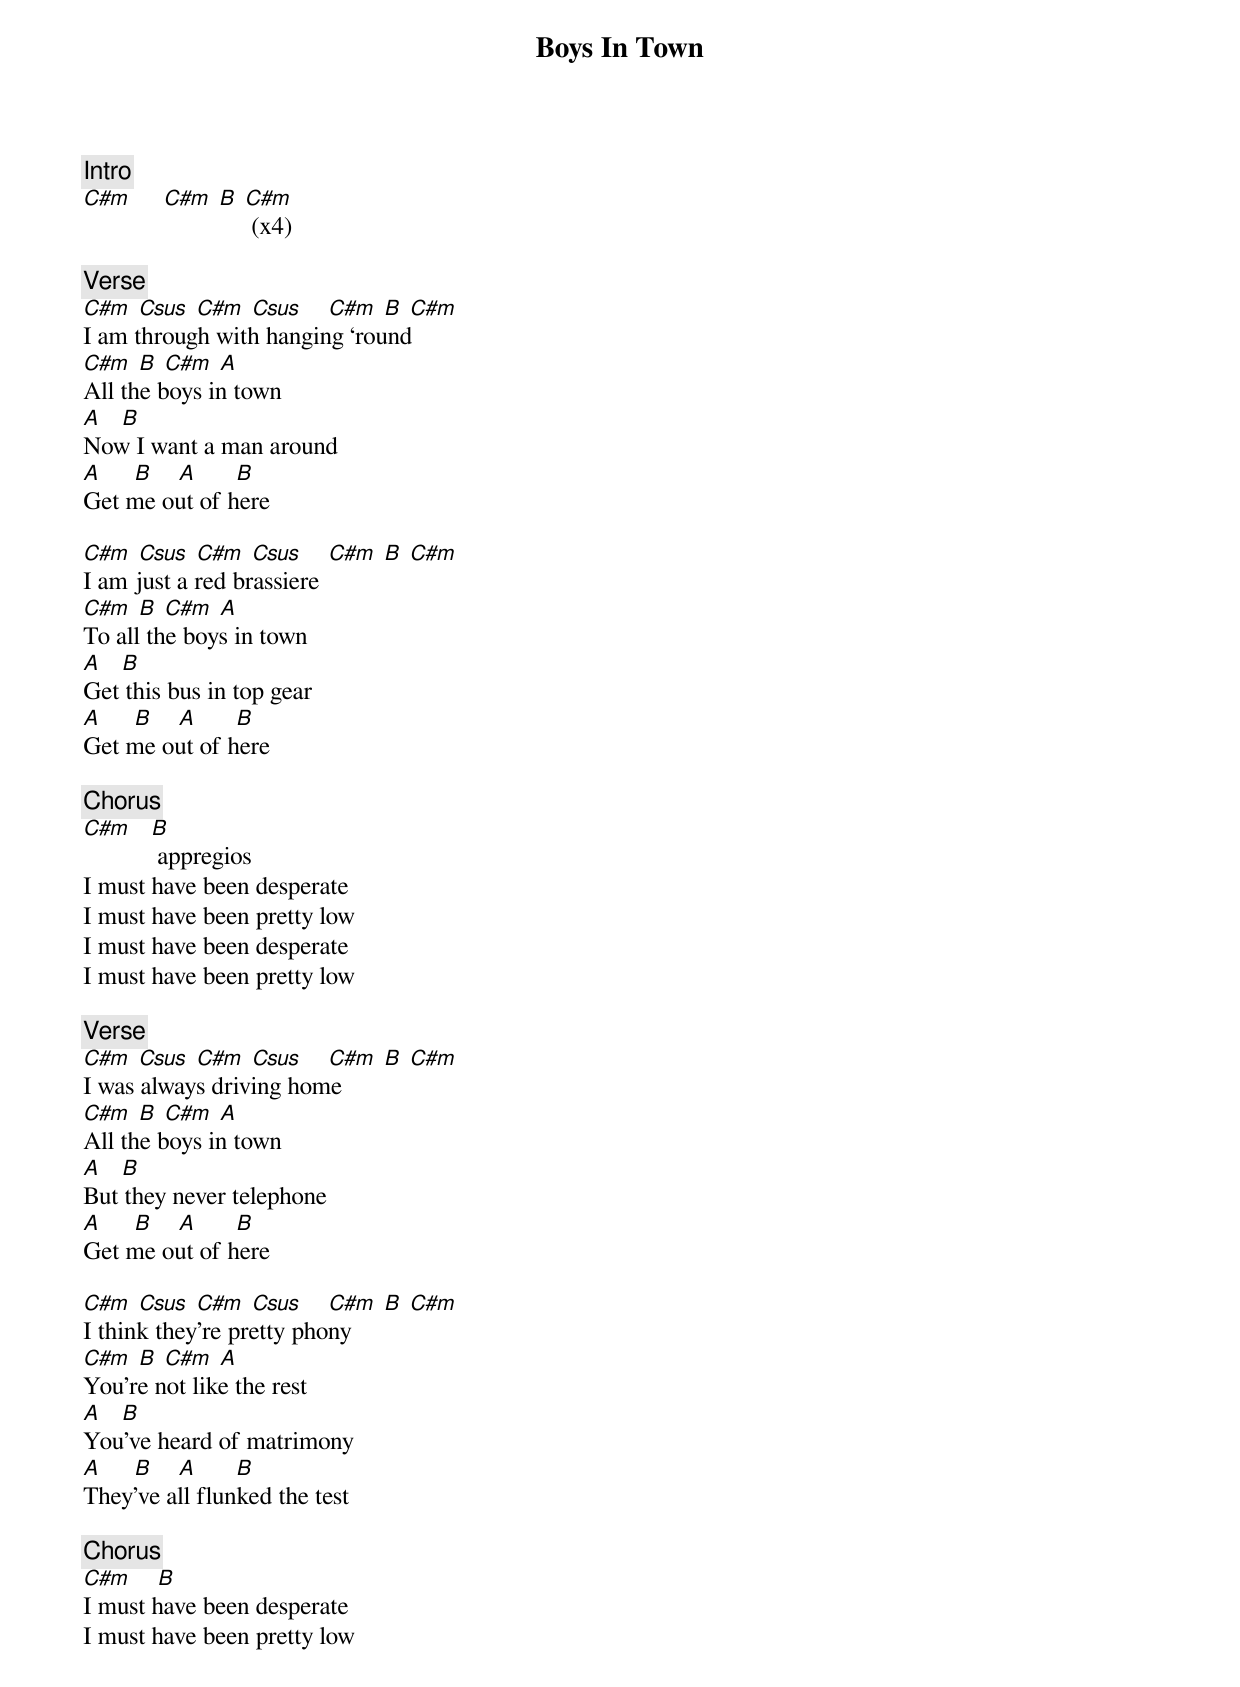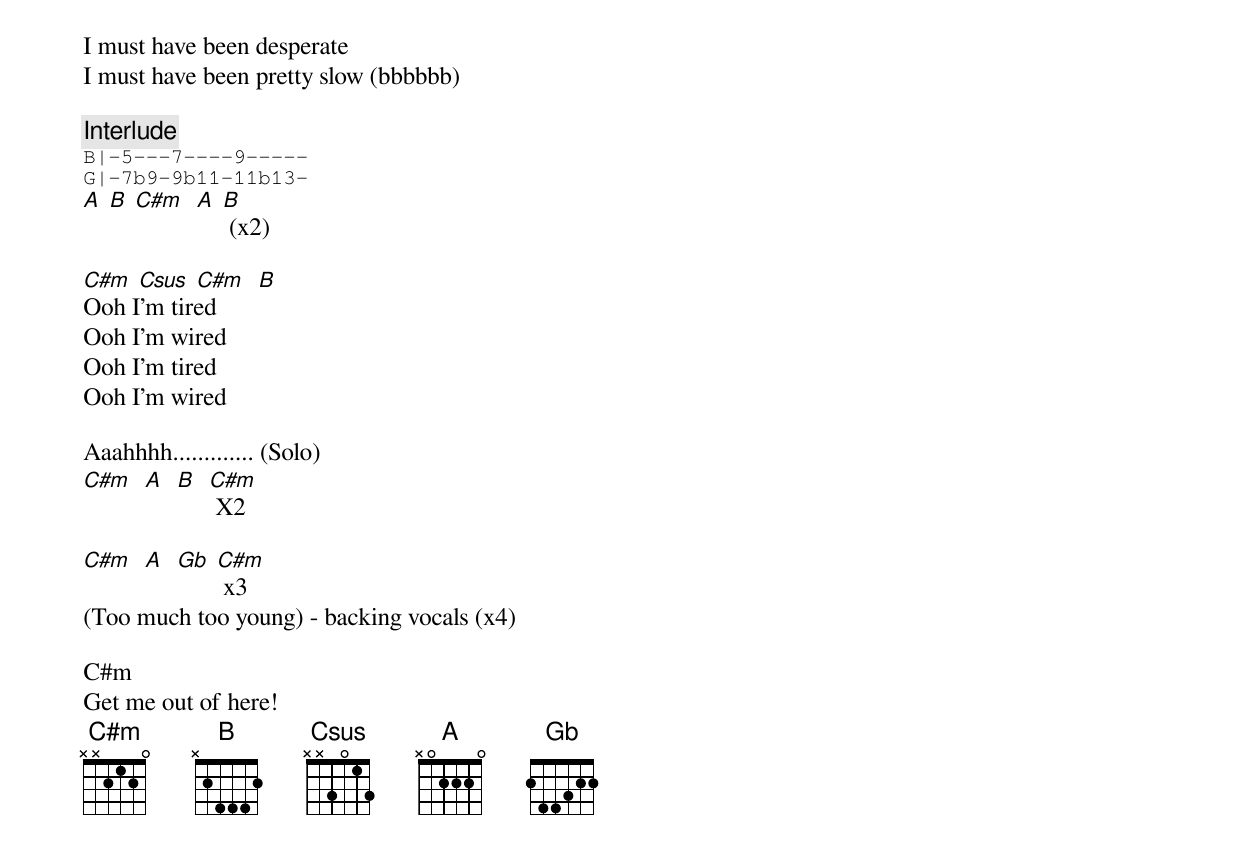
{t:Boys In Town}

{c: Intro}
[C#m]    	[C#m] [B] [C#m] (x4)

{c: Verse}
[C#m] [Csus] [C#m]	[Csus]				[C#m] [B] [C#m]
I am through with hanging ‘round
[C#m] [B] [C#m]	[A]
All the boys in town
[A]			[B]
Now I want a man around
[A]     [B]    [A]      [B]
Get me out of here

[C#m] [Csus] [C#m]	[Csus]				[C#m] [B] [C#m]
I am just a red brassiere
[C#m] [B] [C#m]	[A]
To all the boys in town
[A]			[B]
Get this bus in top gear
[A]     [B]    [A]      [B]
Get me out of here

{c: Chorus}
[C#m]			[B] appregios
I must have been desperate
I must have been pretty low
I must have been desperate
I must have been pretty low

{c: Verse}
[C#m] [Csus] [C#m]	[Csus]				[C#m] [B] [C#m]
I was always driving home
[C#m] [B] [C#m]	[A]
All the boys in town
[A]			[B]
But they never telephone
[A]     [B]    [A]      [B]
Get me out of here

[C#m] [Csus] [C#m]	[Csus]				[C#m] [B] [C#m]
I think they're pretty phony
[C#m] [B] [C#m]	[A]
You're not like the rest
[A]			[B]
You've heard of matrimony
[A]     [B]    [A]      [B]
They've all flunked the test

{c: Chorus}
[C#m]				[B]
I must have been desperate
I must have been pretty low
I must have been desperate
I must have been pretty slow (bbbbbb)

{c: Interlude}
{sot}
B|-5---7----9-----
G|-7b9-9b11-11b13-
{eot}
[A]	[B]	[C#m]		[A]	[B] (x2)

[C#m] [Csus] [C#m]		[B]
Ooh I'm tired
Ooh I'm wired
Ooh I'm tired
Ooh I'm wired

Aaahhhh............. (Solo)
[C#m]		[A]		[B]		[C#m] X2

[C#m]		[A]		[Gb]	[C#m] x3
(Too much too young) - backing vocals (x4)

C#m
Get me out of here!
